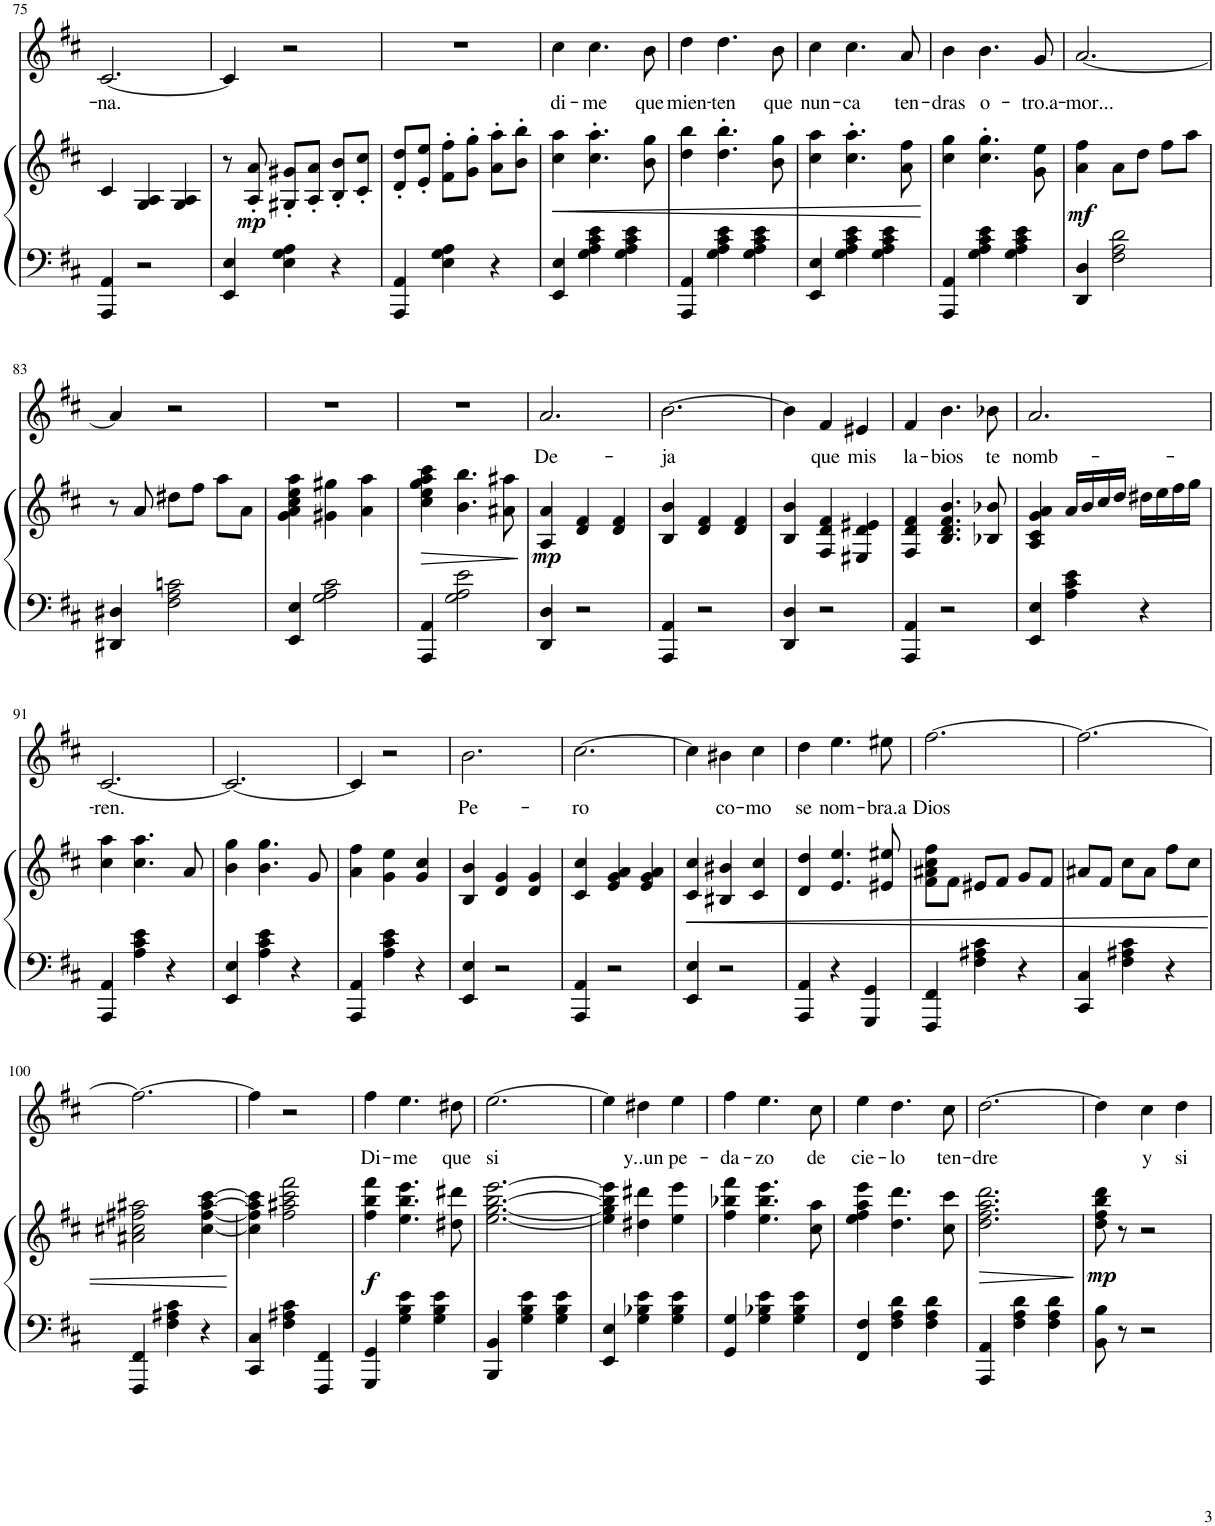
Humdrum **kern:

**kern	**kern	**dynam	**kern	**text
*part2	*part2	*part2	*part1	*part1
*staff3	*staff2	*staff2/3	*staff1	*staff1
*I"Piano	*	*	*I"Voice	*
*I'Pno	*	*	*	*
!!LO:PB:g=z
*clefF4	*clefG2	*	*clefG2	*
*k[f#c#]	*k[f#c#]	*	*k[f#c#]	*
*M3/4	*M3/4	*	*M3/4	*
=75	=75	=75	=75	=75
!	!	!	!	!LO:LY:b
4AAA/ 4AA/	4c#/	.	[2.c#/	-na.
2r	4G/ 4A/	.	.	.
.	4G/ 4A/	.	.	.
=76	=76	=76	=76	=76
4EE/ 4E/	8r	.	4c#/]	.
!	!	!LO:DY:b	!	!
.	8A/' 8a/'	mp	.	.
4E\ 4G\ 4A\	8G#X/' 8g#X/'L	.	2r	.
.	8A/' 8a/'J	.	.	.
4r	8B/' 8b/'L	.	.	.
.	8c#/' 8cc#/'J	.	.	.
=77	=77	=77	=77	=77
4AAA/ 4AA/	8d/' 8dd/'L	.	2.r	.
.	8e/' 8ee/'J	.	.	.
4E\ 4G\ 4A\	8f#\' 8ff#\'L	.	.	.
.	8g\' 8gg\'J	.	.	.
4r	8a\' 8aa\'L	.	.	.
.	8b\' 8bb\'J	.	.	.
=78	=78	=78	=78	=78
!	!	!LO:HP:b	!	!LO:LY:b
4EE/ 4E/	4cc#\ 4aa\	<	4cc#\	di-
!	!	!	!	!LO:LY:b
4G\ 4A\ 4c#\ 4e\	4.cc#\' 4.aa\'	.	4.cc#\	-me
4G\ 4A\ 4c#\ 4e\	.	.	.	.
!	!	!	!	!LO:LY:b
.	8b\ 8gg\	.	8b\	que
=79	=79	=79	=79	=79
!	!	!	!	!LO:LY:b
4AAA/ 4AA/	4dd\ 4bb\	.	4dd\	mien-
!	!	!	!	!LO:LY:b
4G\ 4A\ 4c#\ 4e\	4.dd\' 4.bb\'	.	4.dd\	-ten
4G\ 4A\ 4c#\ 4e\	.	.	.	.
!	!	!	!	!LO:LY:b
.	8b\ 8gg\	.	8b\	que
=80	=80	=80	=80	=80
!	!	!	!	!LO:LY:b
4EE/ 4E/	4cc#\ 4aa\	.	4cc#\	nun-
!	!	!	!	!LO:LY:b
4G\ 4A\ 4c#\ 4e\	4.cc#\' 4.aa\'	.	4.cc#\	-ca
4G\ 4A\ 4c#\ 4e\	.	.	.	.
!	!	!	!	!LO:LY:b
.	8a\ 8ff#\	.	8a/	ten-
.	.	[	.	.
=81	=81	=81	=81	=81
!	!	!	!	!LO:LY:b
4AAA/ 4AA/	4cc#\ 4gg\	.	4b\	-dras
!	!	!	!	!LO:LY:b
4G\ 4A\ 4c#\ 4e\	4.cc#\' 4.gg\'	.	4.b\	o-
4G\ 4A\ 4c#\ 4e\	.	.	.	.
!	!	!	!	!LO:LY:b
.	8g\ 8ee\	.	8g/	-tro.a-
=82	=82	=82	=82	=82
!	!	!LO:DY:b	!	!LO:LY:b
4DD/ 4D/	4a\ 4ff#\	mf	[2.a/	-mor...
2F#\ 2A\ 2d\	8a\L	.	.	.
.	8dd\J	.	.	.
.	8ff#\L	.	.	.
.	8aa\J	.	.	.
!!LO:LB:g=z
=83	=83	=83	=83	=83
4DD#X/ 4D#X/	8r	.	4a/]	.
.	8a/	.	.	.
2F#\ 2A\ 2cn\	8dd#X\L	.	2r	.
.	8ff#\J	.	.	.
.	8aa\L	.	.	.
.	8a\J	.	.	.
=84	=84	=84	=84	=84
4EE/ 4E/	4g\ 4a\ 4cc#\ 4ee\ 4aa\	.	2.r	.
2G\ 2A\ 2c#\	4g#X\ 4gg#X\	.	.	.
.	4a\ 4aa\	.	.	.
=85	=85	=85	=85	=85
!	!	!LO:HP:b	!	!
4AAA/ 4AA/	4cc#\ 4ee\ 4gg\ 4aa\ 4ccc#\	>	2.r	.
2G\ 2A\ 2e\	4.b\ 4.bb\	.	.	.
.	8a#X\ 8aa#X\	.	.	.
.	.	]	.	.
=86	=86	=86	=86	=86
!	!	!LO:DY:b	!	!LO:LY:b
4DD/ 4D/	4A/ 4a/	mp	2.a/	De-
2r	4d/ 4f#/	.	.	.
.	4d/ 4f#/	.	.	.
=87	=87	=87	=87	=87
!	!	!	!	!LO:LY:b
4AAA/ 4AA/	4B/ 4b/	.	[2.b\	-ja
2r	4d/ 4f#/	.	.	.
.	4d/ 4f#/	.	.	.
=88	=88	=88	=88	=88
4DD/ 4D/	4B/ 4b/	.	4b\]	.
!	!	!	!	!LO:LY:b
2r	4F#/ 4d/ 4f#/	.	4f#/	que
!	!	!	!	!LO:LY:b
.	4E#X/ 4d/ 4e#X/	.	4e#X/	mis
=89	=89	=89	=89	=89
!	!	!	!	!LO:LY:b
4AAA/ 4AA/	4F#/ 4d/ 4f#/	.	4f#/	la-
!	!	!	!	!LO:LY:b
2r	4.B/ 4.d/ 4.f#/ 4.b/	.	4.b\	-bios
!	!	!	!	!LO:LY:b
.	8B-X/ 8b-X/	.	8b-X\	te
=90	=90	=90	=90	=90
!	!	!	!	!LO:LY:b
4EE/ 4E/	4A/ 4c#/ 4g/ 4a/	.	2.a/	nomb-
4A\ 4c#\ 4e\	16a/LL	.	.	.
.	16b/	.	.	.
.	16cc#/	.	.	.
.	16dd/JJ	.	.	.
4r	16dd#X\LL	.	.	.
.	16ee\	.	.	.
.	16ff#\	.	.	.
.	16gg\JJ	.	.	.
!!LO:LB:g=z
=91	=91	=91	=91	=91
!	!	!	!	!LO:LY:b
4AAA/ 4AA/	4cc#\ 4aa\	.	[2.c#/	-ren.
4A\ 4c#\ 4e\	4.cc#\ 4.aa\	.	.	.
4r	.	.	.	.
.	8a/	.	.	.
=92	=92	=92	=92	=92
4EE/ 4E/	4b\ 4gg\	.	2.c#/_	.
4A\ 4c#\ 4e\	4.b\ 4.gg\	.	.	.
4r	.	.	.	.
.	8g/	.	.	.
=93	=93	=93	=93	=93
4AAA/ 4AA/	4a\ 4ff#\	.	4c#/]	.
4A\ 4c#\ 4e\	4g\ 4ee\	.	2r	.
4r	4g/ 4cc#/	.	.	.
=94	=94	=94	=94	=94
!	!	!	!	!LO:LY:b
4EE/ 4E/	4B/ 4b/	.	2.b\	Pe-
2r	4d/ 4g/	.	.	.
.	4d/ 4g/	.	.	.
=95	=95	=95	=95	=95
!	!	!	!	!LO:LY:b
4AAA/ 4AA/	4c#/ 4cc#/	.	[2.cc#\	-ro
2r	4e/ 4g/ 4a/	.	.	.
.	4e/ 4g/ 4a/	.	.	.
=96	=96	=96	=96	=96
!	!	!LO:HP:b	!	!
4EE/ 4E/	4c#/ 4cc#/	<	4cc#\]	.
!	!	!	!	!LO:LY:b
2r	4B#X/ 4b#X/	.	4b#X\	co-
!	!	!	!	!LO:LY:b
.	4c#/ 4cc#/	.	4cc#\	-mo
=97	=97	=97	=97	=97
!	!	!	!	!LO:LY:b
4AAA/ 4AA/	4d/ 4dd/	.	4dd\	se
!	!	!	!	!LO:LY:b
4r	4.e/ 4.ee/	.	4.ee\	nom-
4GGG/ 4GG/	.	.	.	.
!	!	!	!	!LO:LY:b
.	8e#X/ 8ee#X/	.	8ee#X\	-bra.a
=98	=98	=98	=98	=98
!	!	!	!	!LO:LY:b
4FFF#/ 4FF#/	8f#\ 8a#X\ 8cc#\ 8ff#\L	.	[2.ff#\	Dios
.	8f#\J	.	.	.
4F#\ 4A#X\ 4c#\	8e#X/L	.	.	.
.	8f#/J	.	.	.
4r	8g/L	.	.	.
.	8f#/J	.	.	.
=99	=99	=99	=99	=99
4CC#/ 4C#/	8a#X/L	.	2.ff#\_	.
.	8f#/J	.	.	.
4F#\ 4A#X\ 4c#\	8cc#\L	.	.	.
.	8a#\J	.	.	.
4r	8ff#\L	.	.	.
.	8cc#\J	.	.	.
!!LO:LB:g=z
=100	=100	=100	=100	=100
4FFF#/ 4FF#/	2a#X\ 2cc#X\ 2ff#X\ 2aa#X\	.	2.ff#\_	.
4F#\ 4A#X\ 4c#\	.	.	.	.
4r	[4cc#\ [4ff#\ [4aa#\ [4ccc#\	.	.	.
.	.	[	.	.
=101	=101	=101	=101	=101
4CC#/ 4C#/	4cc#\] 4ff#\] 4aa#\] 4ccc#\]	.	4ff#\]	.
4F#\ 4A#X\ 4c#\	2ff#\ 2aa#X\ 2ccc#\ 2fff#\	.	2r	.
4FFF#/ 4FF#/	.	.	.	.
=102	=102	=102	=102	=102
!	!	!LO:DY:b	!	!LO:LY:b
4GGG/ 4GG/	4ff#\ 4bb\ 4fff#\	f	4ff#\	Di-
!	!	!	!	!LO:LY:b
4G\ 4B\ 4e\	4.ee\ 4.bb\ 4.eee\	.	4.ee\	-me
4G\ 4B\ 4e\	.	.	.	.
!	!	!	!	!LO:LY:b
.	8dd#X\ 8ddd#X\	.	8dd#X\	que
=103	=103	=103	=103	=103
!	!	!	!	!LO:LY:b
4BBB/ 4BB/	[2.ee\ [2.gg\ [2.bb\ [2.eee\	.	[2.ee\	si
4G\ 4B\ 4e\	.	.	.	.
4G\ 4B\ 4e\	.	.	.	.
=104	=104	=104	=104	=104
4EE/ 4E/	4ee\] 4gg\] 4bb\] 4eee\]	.	4ee\]	.
!	!	!	!	!LO:LY:b
4G\ 4B-X\ 4e\	4dd#X\ 4ddd#X\	.	4dd#X\	y..un
!	!	!	!	!LO:LY:b
4G\ 4B-\ 4e\	4ee\ 4eee\	.	4ee\	pe-
=105	=105	=105	=105	=105
!	!	!	!	!LO:LY:b
4GG/ 4G/	4ff#\ 4bb-X\ 4fff#\	.	4ff#\	-da-
!	!	!	!	!LO:LY:b
4G\ 4B-X\ 4e\	4.ee\ 4.bb-\ 4.eee\	.	4.ee\	-zo
4G\ 4B-\ 4e\	.	.	.	.
!	!	!	!	!LO:LY:b
.	8cc#\ 8aa\	.	8cc#\	de
=106	=106	=106	=106	=106
!	!	!	!	!LO:LY:b
4FF#/ 4F#/	4ee\ 4ff#\ 4aa\ 4eee\	.	4ee\	cie-
!	!	!	!	!LO:LY:b
4F#\ 4A\ 4d\	4.dd\ 4.ddd\	.	4.dd\	-lo
4F#\ 4A\ 4d\	.	.	.	.
!	!	!	!	!LO:LY:b
.	8cc#\ 8ccc#\	.	8cc#\	ten-
=107	=107	=107	=107	=107
!	!	!LO:HP:b	!	!LO:LY:b
4AAA/ 4AA/	2.dd\ 2.ff#\ 2.aa\ 2.ddd\	>	[2.dd\	-dre
4F#\ 4A\ 4d\	.	.	.	.
4F#\ 4A\ 4d\	.	.	.	.
.	.	]	.	.
=108	=108	=108	=108	=108
!	!	!LO:DY:b	!	!
8BB\ 8B\	8dd\ 8ff#\ 8bb\ 8ddd\	mp	4dd\]	.
8r	8r	.	.	.
!	!	!	!	!LO:LY:b
2r	2r	.	4cc#\	y
!	!	!	!	!LO:LY:b
.	.	.	4dd\	si
=	=	=	=	=
*-	*-	*-	*-	*-
